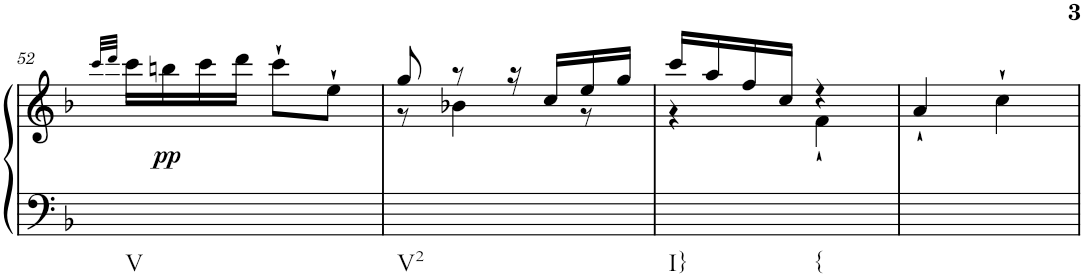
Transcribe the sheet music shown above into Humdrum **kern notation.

**kern	**kern	**dynam
*part1	*part1	*part1
*staff2	*staff1	*staff1/2
*I"Harpsichord	*	*
*I'Hch.	*	*
!!LO:PB:g=z
*clefF4	*clefG2	*
*k[b-]	*k[b-]	*
*M2/4	*M2/4	*
=52	=52	=52
.	32qccc/LLL	.
.	32qddd/JJJ	.
!LO:TX:b:t=V	!	!
2ryy	16ccc\LL	.
!	!	!LO:DY:b
.	16bbn\	pp
.	16ccc\	.
.	16ddd\JJ	.
.	8ccc`\L	.
.	8ee`\J	.
=53	=53	=53
*	*^	*
!LO:TX:b:t=V2	!	!	!
2ryy	8gg/	8r	.
.	8r	4b-X\	.
.	16r	.	.
.	16cc/LL	.	.
.	16ee/	8r	.
.	16gg/JJ	.	.
=54	=54	=54	=54
!LO:TX:b:t=I}	!	!	!
!LO:TX:b:t={	!	!	!
2ryy	16ccc/LL	4r	.
.	16aa/	.	.
.	16ff/	.	.
.	16cc/JJ	.	.
.	4r	4f`\	.
*	*v	*v	*
=55	=55	=55
2ryy	4a`/	.
.	4cc`\	.
=	=	=
*-	*-	*-
